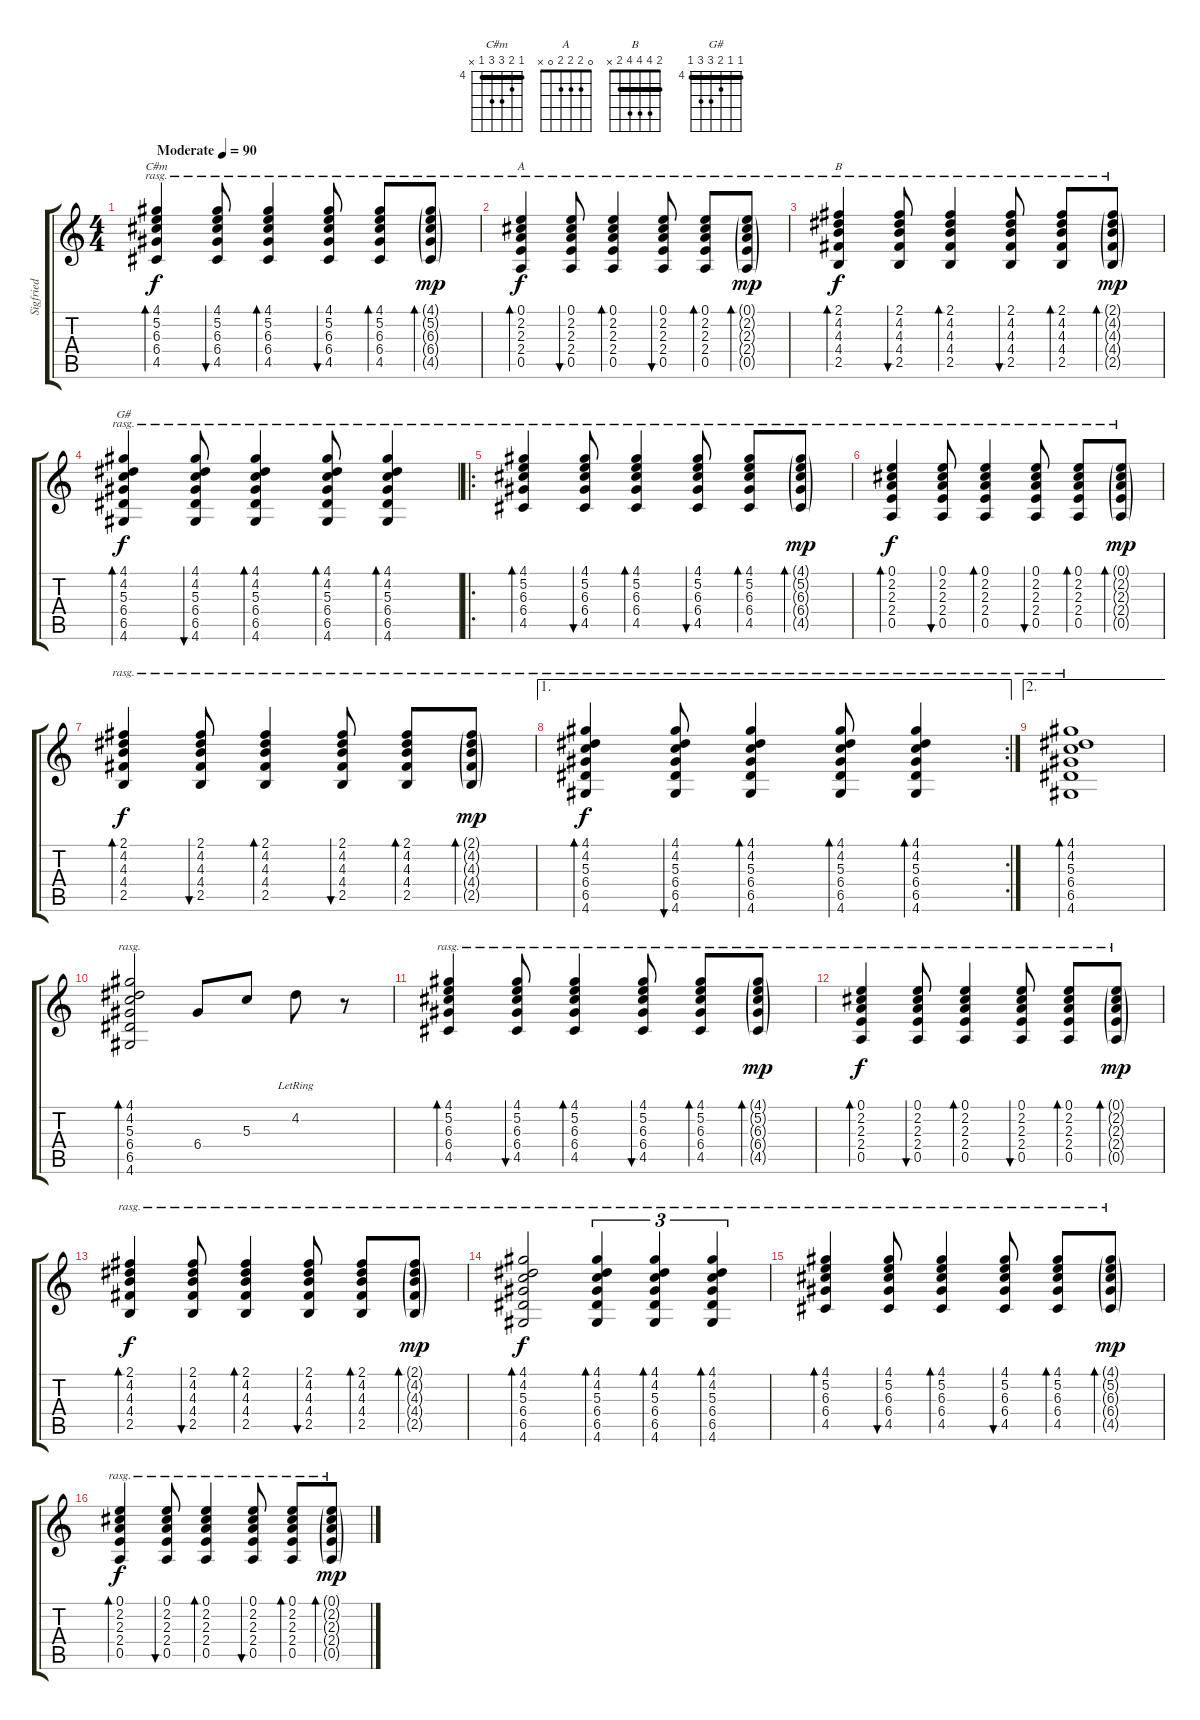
\track ("Sigfried" "Sigfried") {solo instrument acousticguitarsteel}
\staff {score tabs}
\tuning (E4 B3 G3 D3 A2 E2) {hide}
\chord ("C#m" 4 5 6 6 4 x) {firstfret 4 barre 4}
\chord ("A" 0 2 2 2 0 x)
\chord ("B" 2 4 4 4 2 x) {barre 2}
\chord ("G#" 4 4 5 6 6 4) {firstfret 4 barre 4}
\ts (4 4)
\tempo (90 "Moderate")
\clef g2
\ks c
(4.1 5.2 6.3 6.4 4.5).4{bd 30 ch "C#m" rasg ii dy f instrument acousticguitarsteel} (4.1 5.2 6.3 6.4 4.5).8{bu 30 rasg ii} (4.1 5.2 6.3 6.4 4.5).4{bd 30 rasg ii} (4.1 5.2 6.3 6.4 4.5).8{bu 30 rasg ii} (4.1 5.2 6.3 6.4 4.5).8{bd 30 rasg ii} (4.1{g} 5.2{g} 6.3{g} 6.4{g} 4.5{g}).8{bd 30 rasg ii dy mp} |
(0.1 2.2 2.3 2.4 0.5).4{bd 30 ch "A" rasg ii dy f} (0.1 2.2 2.3 2.4 0.5).8{bu 30 rasg ii txt "                              "} (0.1 2.2 2.3 2.4 0.5).4{bd 30 rasg ii} (0.1 2.2 2.3 2.4 0.5).8{bu 30 rasg ii txt "                              "} (0.1 2.2 2.3 2.4 0.5).8{bd 30 rasg ii} (0.1{g} 2.2{g} 2.3{g} 2.4{g} 0.5{g}).8{bd 30 rasg ii dy mp} |
(2.1 4.2 4.3 4.4 2.5).4{bd 30 ch "B" rasg ii dy f} (2.1 4.2 4.3 4.4 2.5).8{bu 30 rasg ii} (2.1 4.2 4.3 4.4 2.5).4{bd 30 rasg ii} (2.1 4.2 4.3 4.4 2.5).8{bu 30 rasg ii} (2.1 4.2 4.3 4.4 2.5).8{bd 30 rasg ii} (2.1{g} 4.2{g} 4.3{g} 4.4{g} 2.5{g}).8{bd 30 rasg ii dy mp} |
(4.1 4.2 5.3 6.4 6.5 4.6).4{bd 30 ch "G#" rasg ii dy f} (4.1 4.2 5.3 6.4 6.5 4.6).8{bu 30 rasg ii} (4.1 4.2 5.3 6.4 6.5 4.6).4{bd 30 rasg ii} (4.1 4.2 5.3 6.4 6.5 4.6).8{bd 30 rasg ii} (4.1 4.2 5.3 6.4 6.5 4.6).4{bd 30 rasg ii} |
\ro
(4.1 5.2 6.3 6.4 4.5).4{bd 30 rasg ii} (4.1 5.2 6.3 6.4 4.5).8{bu 30 rasg ii} (4.1 5.2 6.3 6.4 4.5).4{bd 30 rasg ii} (4.1 5.2 6.3 6.4 4.5).8{bu 30 rasg ii} (4.1 5.2 6.3 6.4 4.5).8{bd 30 rasg ii} (4.1{g} 5.2{g} 6.3{g} 6.4{g} 4.5{g}).8{bd 30 rasg ii dy mp} |
(0.1 2.2 2.3 2.4 0.5).4{bd 30 rasg ii dy f} (0.1 2.2 2.3 2.4 0.5).8{bu 30 rasg ii txt "                              "} (0.1 2.2 2.3 2.4 0.5).4{bd 30 rasg ii} (0.1 2.2 2.3 2.4 0.5).8{bu 30 rasg ii txt "                              "} (0.1 2.2 2.3 2.4 0.5).8{bd 30 rasg ii} (0.1{g} 2.2{g} 2.3{g} 2.4{g} 0.5{g}).8{bd 30 rasg ii dy mp} |
(2.1 4.2 4.3 4.4 2.5).4{bd 30 rasg ii dy f} (2.1 4.2 4.3 4.4 2.5).8{bu 30 rasg ii} (2.1 4.2 4.3 4.4 2.5).4{bd 30 rasg ii} (2.1 4.2 4.3 4.4 2.5).8{bu 30 rasg ii} (2.1 4.2 4.3 4.4 2.5).8{bd 30 rasg ii} (2.1{g} 4.2{g} 4.3{g} 4.4{g} 2.5{g}).8{bd 30 rasg ii dy mp} |
\ae 1
\rc 2
(4.1 4.2 5.3 6.4 6.5 4.6).4{bd 30 rasg ii dy f} (4.1 4.2 5.3 6.4 6.5 4.6).8{bu 30 rasg ii} (4.1 4.2 5.3 6.4 6.5 4.6).4{bd 30 rasg ii} (4.1 4.2 5.3 6.4 6.5 4.6).8{bd 30 rasg ii} (4.1 4.2 5.3 6.4 6.5 4.6).4{bd 30 rasg ii} |
\ae 2
(4.1 4.2 5.3 6.4 6.5 4.6).1{bd 30 rasg ii} |
(4.1 4.2 5.3 6.4 6.5 4.6).2{bd 240 rasg ii} 6.4.8 5.3.8 4.2{lr}.8 r.8 |
(4.1 5.2 6.3 6.4 4.5).4{bd 30 rasg ii} (4.1 5.2 6.3 6.4 4.5).8{bu 30 rasg ii} (4.1 5.2 6.3 6.4 4.5).4{bd 30 rasg ii} (4.1 5.2 6.3 6.4 4.5).8{bu 30 rasg ii} (4.1 5.2 6.3 6.4 4.5).8{bd 30 rasg ii} (4.1{g} 5.2{g} 6.3{g} 6.4{g} 4.5{g}).8{bd 30 rasg ii dy mp} |
(0.1 2.2 2.3 2.4 0.5).4{bd 30 rasg ii dy f} (0.1 2.2 2.3 2.4 0.5).8{bu 30 rasg ii txt "                              "} (0.1 2.2 2.3 2.4 0.5).4{bd 30 rasg ii} (0.1 2.2 2.3 2.4 0.5).8{bu 30 rasg ii txt "                              "} (0.1 2.2 2.3 2.4 0.5).8{bd 30 rasg ii} (0.1{g} 2.2{g} 2.3{g} 2.4{g} 0.5{g}).8{bd 30 rasg ii dy mp} |
(2.1 4.2 4.3 4.4 2.5).4{bd 30 rasg ii dy f} (2.1 4.2 4.3 4.4 2.5).8{bu 30 rasg ii} (2.1 4.2 4.3 4.4 2.5).4{bd 30 rasg ii} (2.1 4.2 4.3 4.4 2.5).8{bu 30 rasg ii} (2.1 4.2 4.3 4.4 2.5).8{bd 30 rasg ii} (2.1{g} 4.2{g} 4.3{g} 4.4{g} 2.5{g}).8{bd 30 rasg ii dy mp} |
(4.1 4.2 5.3 6.4 6.5 4.6).2{bd 30 rasg ii dy f} (4.1 4.2 5.3 6.4 6.5 4.6).4{tu (3 2) bd 30 rasg ii} (4.1 4.2 5.3 6.4 6.5 4.6).4{tu (3 2) bd 30 rasg ii} (4.1 4.2 5.3 6.4 6.5 4.6).4{tu (3 2) bd 30 rasg ii} |
(4.1 5.2 6.3 6.4 4.5).4{bd 30 rasg ii} (4.1 5.2 6.3 6.4 4.5).8{bu 30 rasg ii} (4.1 5.2 6.3 6.4 4.5).4{bd 30 rasg ii} (4.1 5.2 6.3 6.4 4.5).8{bu 30 rasg ii} (4.1 5.2 6.3 6.4 4.5).8{bd 30 rasg ii} (4.1{g} 5.2{g} 6.3{g} 6.4{g} 4.5{g}).8{bd 30 rasg ii dy mp} |
(0.1 2.2 2.3 2.4 0.5).4{bd 30 rasg ii dy f} (0.1 2.2 2.3 2.4 0.5).8{bu 30 rasg ii txt "                              "} (0.1 2.2 2.3 2.4 0.5).4{bd 30 rasg ii} (0.1 2.2 2.3 2.4 0.5).8{bu 30 rasg ii txt "                              "} (0.1 2.2 2.3 2.4 0.5).8{bd 30 rasg ii} (0.1{g} 2.2{g} 2.3{g} 2.4{g} 0.5{g}).8{bd 30 rasg ii dy mp}
